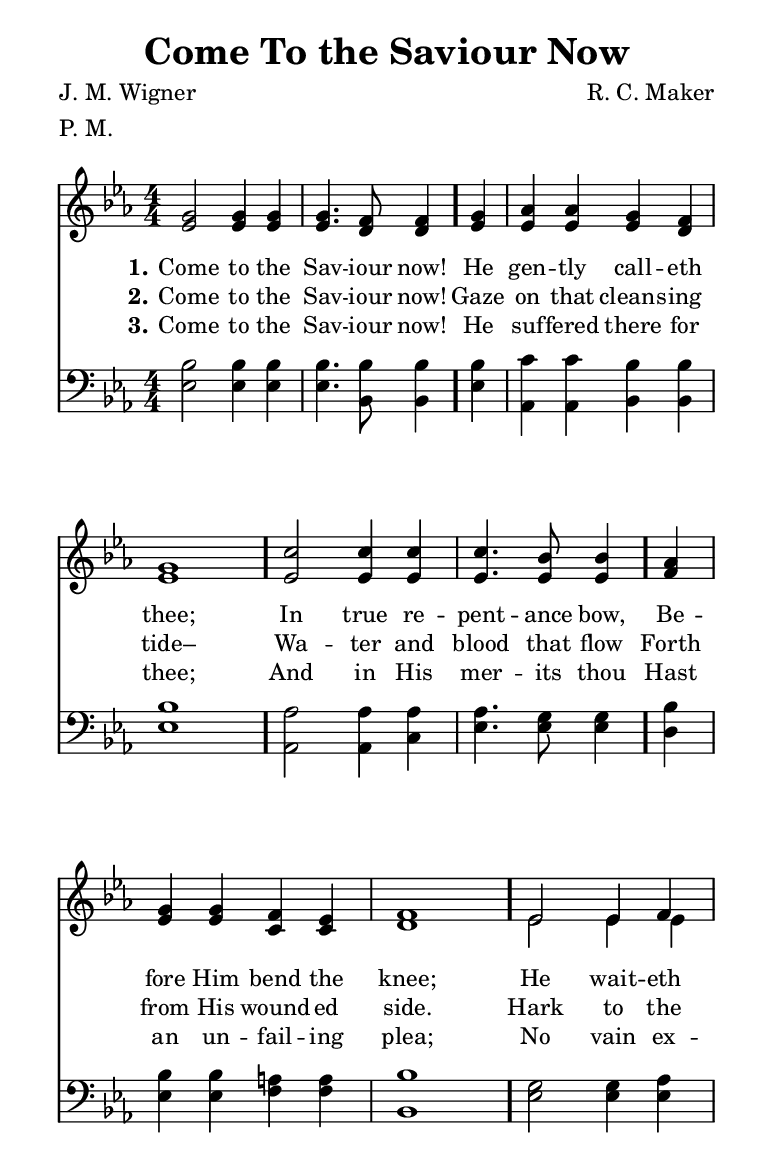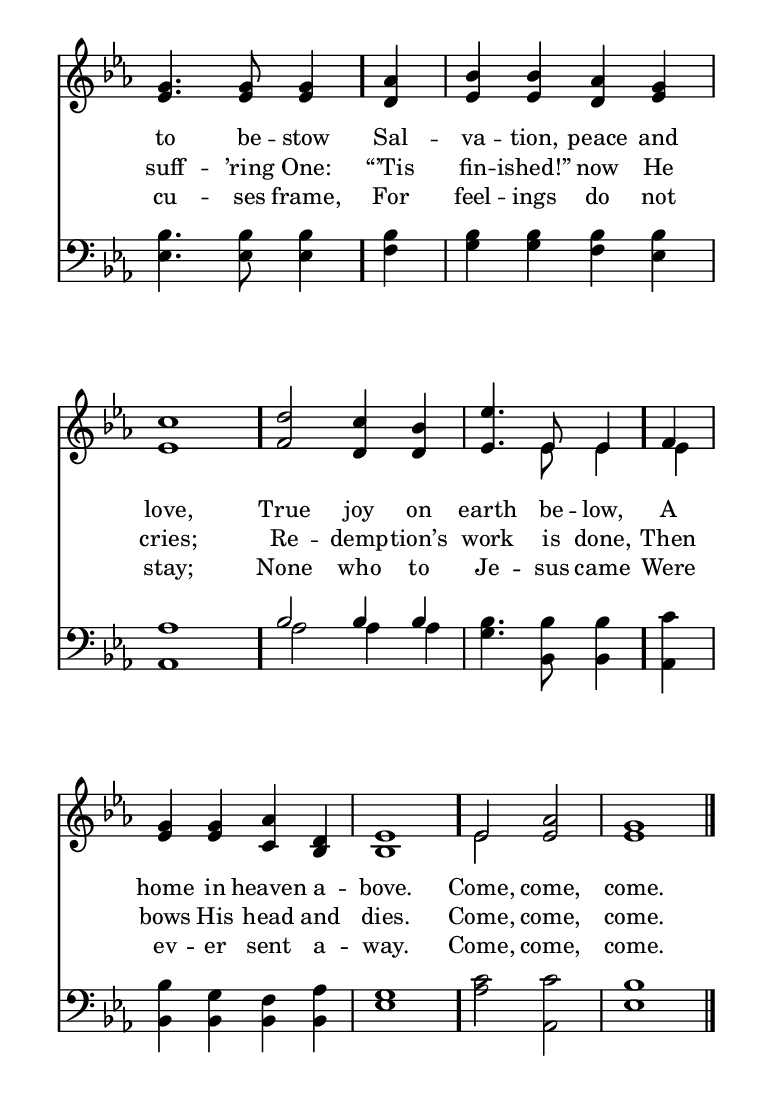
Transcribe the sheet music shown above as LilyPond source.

\include "common/global.ily"
\paper {
  \include "common/paper.ily"
}

\header{
  %gospel
  hymnnumber = "73"
  title = "Come To the Saviour Now"
  tunename = "Maker"
  meter = "P. M."
  poet = "J. M. Wigner"
  composer = "R. C. Maker"
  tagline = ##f
}

% for fermata in MIDI
ta = { \tempo 4=104 }
tb = { \tempo 4=52  }

patternAA = { c2 c4 c4 | c4. c8 c4 }
patternBA = { c4 | c4 c4 c4 c4 | c1 }
patternCA = { c4 | c4 c4 c4 c4 | c1 }
patternDA = { c2 c2 | c1 }

global = {
  \include "common/overrides.ily"
  \override Staff.TimeSignature.style = #'numbered
  \time 4/4
  \override Score.MetronomeMark.transparent = ##t % hide all fermata changes too
  \ta
  \key ees \major
  \autoBeamOff
}

notesSoprano = {
\global
\relative c'' {

  \changePitch \patternAA { g g g | g f f }
  \changePitch \patternBA { g | aes aes g f | g }
  \changePitch \patternAA { c c c | c bes bes }
  \changePitch \patternBA { aes | g g f ees | f }

  \changePitch \patternAA { ees ees f | g g g }
  \changePitch \patternCA { aes | bes bes aes g | c }
  \changePitch \patternAA { d c bes | ees ees, ees }
  \changePitch \patternCA { f | g g aes d, | ees }
  \changePitch \patternDA { ees aes | g }

  \bar "|."

}
}

notesAlto = {
\global
\relative e' {

  \changePitch \patternAA { ees ees ees | ees d d }
  \changePitch \patternBA { ees | ees ees ees d | ees }
  \changePitch \patternAA { ees ees ees | ees ees ees }
  \changePitch \patternBA { f | ees ees c c | d }

  \changePitch \patternAA { ees ees ees | ees ees ees }
  \changePitch \patternCA { d | ees ees d ees | ees }
  \changePitch \patternAA { f d d | ees ees ees }
  \changePitch \patternCA { ees | ees ees c bes | bes }
  \changePitch \patternDA { ees ees | ees }

}
}

notesTenor = {
\global
\relative a {

  \changePitch \patternAA { bes bes bes | bes bes bes }
  \changePitch \patternBA { bes | c c bes bes | bes }
  \changePitch \patternAA { aes aes aes | aes g g }
  \changePitch \patternBA { bes | bes bes a a | bes }

  \changePitch \patternAA { g g aes | bes bes bes }
  \changePitch \patternCA { bes | bes bes bes bes | aes }
  \changePitch \patternAA { bes bes bes | bes bes bes }
  \changePitch \patternCA { c | bes g f aes | g }
  \changePitch \patternDA { c c | bes }

}
}

notesBass = {
\global
\relative f {

  \changePitch \patternAA { ees ees ees | ees bes bes }
  \changePitch \patternBA { ees | aes, aes bes bes | ees }
  \changePitch \patternAA { aes, aes c | ees ees ees }
  \changePitch \patternBA { d | ees ees f f | bes, }

  \changePitch \patternAA { ees ees ees | ees ees ees }
  \changePitch \patternCA { f | g g f ees | aes, }
  \changePitch \patternAA { aes' aes aes | g bes, bes }
  \changePitch \patternCA { aes | bes bes bes bes | ees }
  \changePitch \patternDA { aes aes, | ees' }

}
}

wordsA = \lyricmode {
\set stanza = "1."

Come to the Sav -- iour now! \bar "."
He gen -- tly call -- eth thee; \bar "." \eogbreak
In true re -- pent -- ance bow, \bar "."
Be -- fore Him bend the knee; \bar "." \eogbreak
He wait -- eth to be -- stow \bar "."
Sal -- va -- tion, peace and love, \bar "."
True joy on earth be -- low, \bar "."
A home in heaven a -- bove. \bar "."
Come, come, come. \bar "."

}

wordsB = \lyricmode {
\set stanza = "2."

Come to the Sav -- iour now!
Gaze on that cleans -- ing tide–
Wa -- ter and blood that flow
Forth from His wound -- ed side.
Hark to the suff -- ’ring One:
“’Tis fin -- ished!” now He cries;
Re -- demp -- tion’s work is done,
Then bows His head and dies.
Come, come, come.

}

wordsC = \lyricmode {
\set stanza = "3."

Come to the Sav -- iour now!
He suf -- fered there for thee;
And in His mer -- its thou
Hast an un -- fail -- ing plea;
No vain ex -- cu -- ses frame,
For feel -- ings do not stay;
None who to Je -- sus came
Were ev -- er sent a -- way.
Come, come, come.

}

\score {
  \context ChoirStaff <<
    \context Staff = upper <<
      \set Staff.autoBeaming = ##f
      \set ChoirStaff.systemStartDelimiter = #'SystemStartBar
      \set ChoirStaff.printPartCombineTexts = ##f
      \partcombine #'(2 . 9) \notesSoprano \notesAlto
      \context NullVoice = sopranos { \voiceOne << \notesSoprano >> }
      \context NullVoice = altos { \voiceTwo << \notesAlto >> }
      \context Lyrics = one   \lyricsto sopranos \wordsA
      \context Lyrics = two   \lyricsto sopranos \wordsB
      \context Lyrics = three \lyricsto sopranos \wordsC
    >>
    \context Staff = men <<
      \set Staff.autoBeaming = ##f
      \clef bass
      \set ChoirStaff.printPartCombineTexts = ##f
      \partcombine #'(2 . 9) \notesTenor \notesBass
      \context NullVoice = tenors { \voiceOne << \notesTenor >> }
      \context NullVoice = basses { \voiceTwo << \notesBass >> }
    >>
  >>
  \layout {
    \include "common/layout.ily"
  }
  \midi{
    \include "common/midi.ily"
  }
}

\version "2.19.49"  % necessary for upgrading to future LilyPond versions.

% vi:set et ts=2 sw=2 ai nocindent syntax=lilypond:
